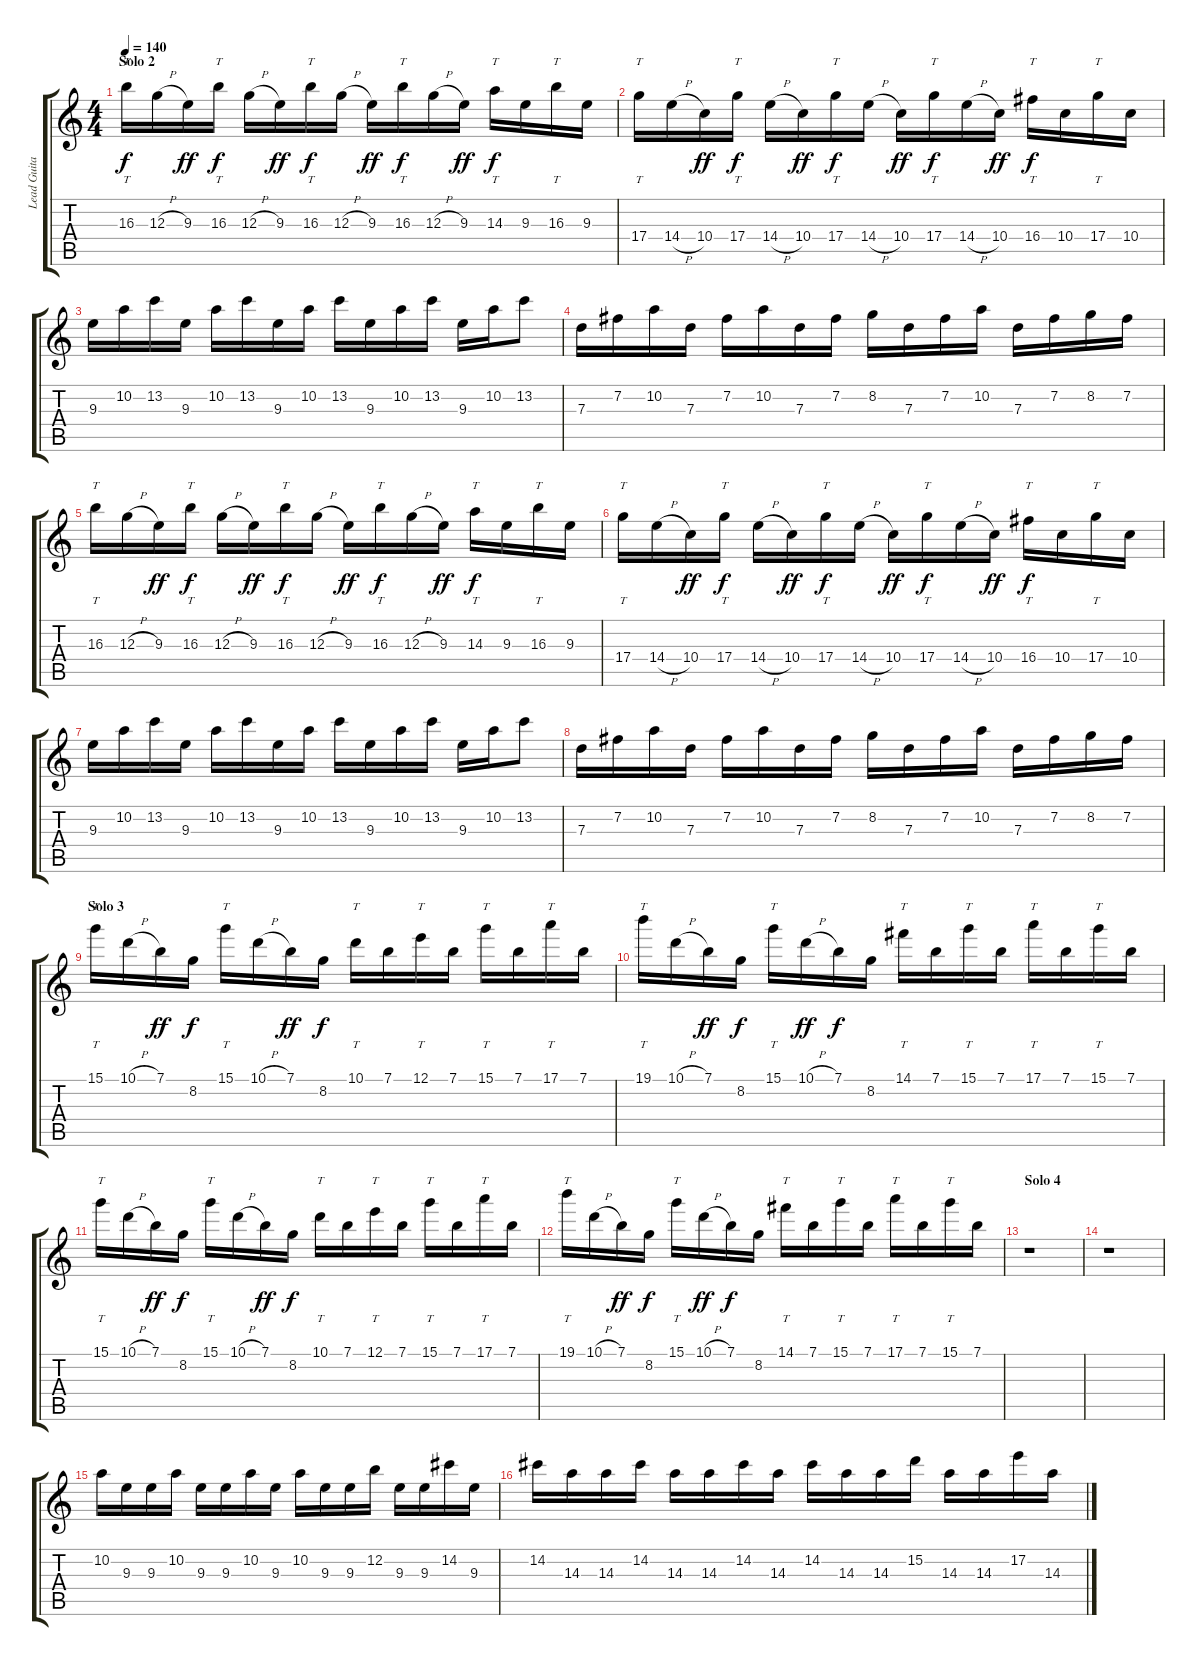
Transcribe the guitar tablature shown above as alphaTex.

\track ("Lead Guitar 2" "Lead Guita") {instrument overdrivenguitar}
\staff {score tabs}
\tuning (E4 B3 G3 D3 A2 E2) {hide}
\ts (4 4)
\section ("" "Solo 2")
\tempo 140
\clef g2
\ks c
16.3.16{tt dy f instrument overdrivenguitar} 12.3{h}.16 9.3.16{dy ff} 16.3.16{tt dy f} 12.3{h}.16 9.3.16{dy ff} 16.3.16{tt dy f} 12.3{h}.16 9.3.16{dy ff} 16.3.16{tt dy f} 12.3{h}.16 9.3.16{dy ff} 14.3.16{tt dy f} 9.3.16 16.3.16{tt} 9.3.16 |
17.4.16{tt} 14.4{h}.16 10.4.16{dy ff} 17.4.16{tt dy f} 14.4{h}.16 10.4.16{dy ff} 17.4.16{tt dy f} 14.4{h}.16 10.4.16{dy ff} 17.4.16{tt dy f} 14.4{h}.16 10.4.16{dy ff} 16.4.16{tt dy f} 10.4.16 17.4.16{tt} 10.4.16 |
9.3.16 10.2.16 13.2.16 9.3.16 10.2.16 13.2.16 9.3.16 10.2.16 13.2.16 9.3.16 10.2.16 13.2.16 9.3.16 10.2.16 13.2.8 |
7.3.16 7.2.16 10.2.16 7.3.16 7.2.16 10.2.16 7.3.16 7.2.16 8.2.16 7.3.16 7.2.16 10.2.16 7.3.16 7.2.16 8.2.16 7.2.16 |
16.3.16{tt} 12.3{h}.16 9.3.16{dy ff} 16.3.16{tt dy f} 12.3{h}.16 9.3.16{dy ff} 16.3.16{tt dy f} 12.3{h}.16 9.3.16{dy ff} 16.3.16{tt dy f} 12.3{h}.16 9.3.16{dy ff} 14.3.16{tt dy f} 9.3.16 16.3.16{tt} 9.3.16 |
17.4.16{tt} 14.4{h}.16 10.4.16{dy ff} 17.4.16{tt dy f} 14.4{h}.16 10.4.16{dy ff} 17.4.16{tt dy f} 14.4{h}.16 10.4.16{dy ff} 17.4.16{tt dy f} 14.4{h}.16 10.4.16{dy ff} 16.4.16{tt dy f} 10.4.16 17.4.16{tt} 10.4.16 |
9.3.16 10.2.16 13.2.16 9.3.16 10.2.16 13.2.16 9.3.16 10.2.16 13.2.16 9.3.16 10.2.16 13.2.16 9.3.16 10.2.16 13.2.8 |
7.3.16 7.2.16 10.2.16 7.3.16 7.2.16 10.2.16 7.3.16 7.2.16 8.2.16 7.3.16 7.2.16 10.2.16 7.3.16 7.2.16 8.2.16 7.2.16 |
\section ("" "Solo 3")
15.1.16{tt} 10.1{h}.16 7.1.16{dy ff} 8.2.16{dy f} 15.1.16{tt} 10.1{h}.16 7.1.16{dy ff} 8.2.16{dy f} 10.1.16{tt} 7.1.16 12.1.16{tt} 7.1.16 15.1.16{tt} 7.1.16 17.1.16{tt} 7.1.16 |
19.1.16{tt} 10.1{h}.16 7.1.16{dy ff} 8.2.16{dy f} 15.1.16{tt} 10.1{h}.16{dy ff} 7.1.16{dy f} 8.2.16 14.1.16{tt} 7.1.16 15.1.16{tt} 7.1.16 17.1.16{tt} 7.1.16 15.1.16{tt} 7.1.16 |
15.1.16{tt} 10.1{h}.16 7.1.16{dy ff} 8.2.16{dy f} 15.1.16{tt} 10.1{h}.16 7.1.16{dy ff} 8.2.16{dy f} 10.1.16{tt} 7.1.16 12.1.16{tt} 7.1.16 15.1.16{tt} 7.1.16 17.1.16{tt} 7.1.16 |
19.1.16{tt} 10.1{h}.16 7.1.16{dy ff} 8.2.16{dy f} 15.1.16{tt} 10.1{h}.16{dy ff} 7.1.16{dy f} 8.2.16 14.1.16{tt} 7.1.16 15.1.16{tt} 7.1.16 17.1.16{tt} 7.1.16 15.1.16{tt} 7.1.16 |
\section ("" "Solo 4")
r.1 |
r.1 |
10.2.16 9.3.16 9.3.16 10.2.16 9.3.16 9.3.16 10.2.16 9.3.16 10.2.16 9.3.16 9.3.16 12.2.16 9.3.16 9.3.16 14.2.16 9.3.16 |
14.2.16 14.3.16 14.3.16 14.2.16 14.3.16 14.3.16 14.2.16 14.3.16 14.2.16 14.3.16 14.3.16 15.2.16 14.3.16 14.3.16 17.2.16 14.3.16
